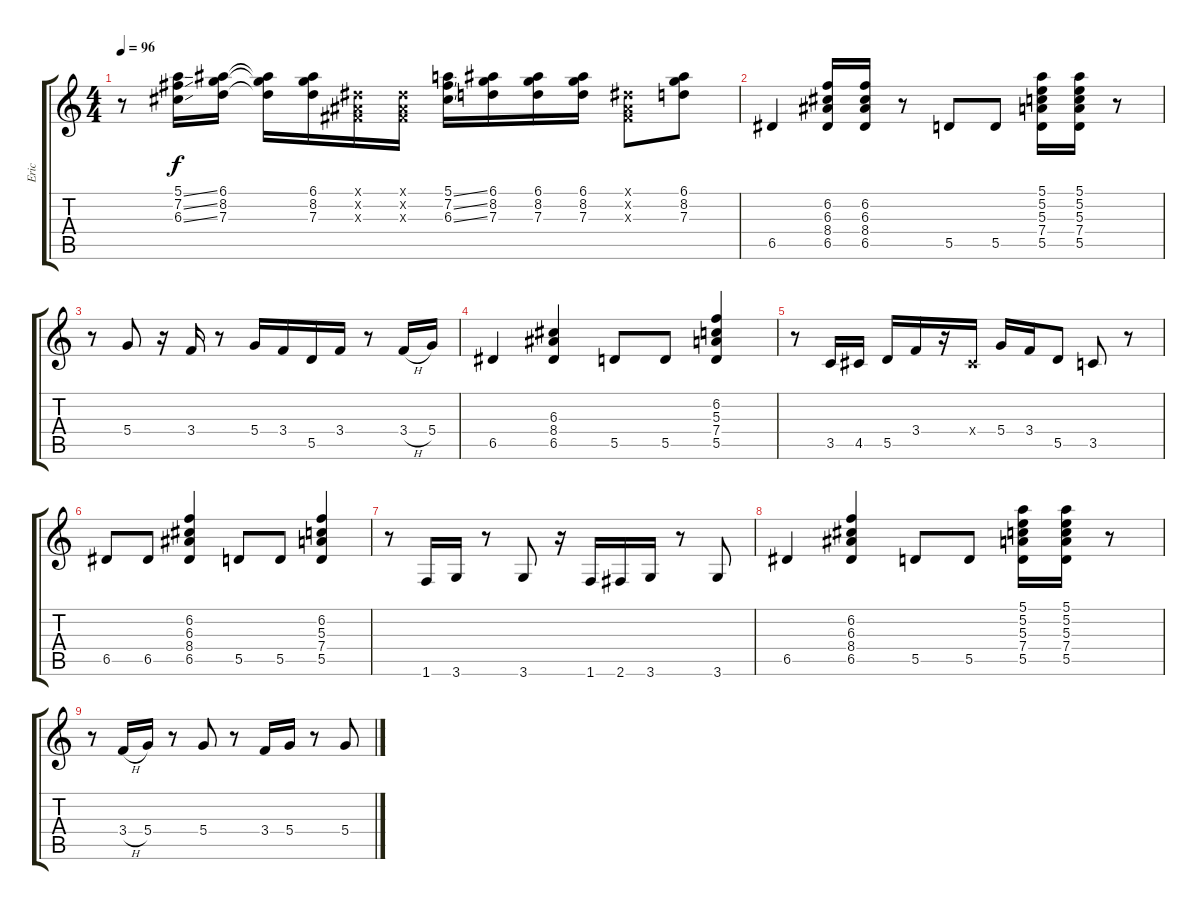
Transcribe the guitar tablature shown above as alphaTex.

\track ("Eric" "Eric") {instrument electricguitarclean}
\staff {score tabs}
\tuning (E4 B3 G3 D3 A2 E2) {hide}
\ts (4 4)
\tempo 96
\clef g2
\ks c
r.8{dy f} (5.1{ss} 7.2{ss} 6.3{ss}).16 (6.1 8.2 7.3).16 (6.1{t} 8.2{t} 7.3{t}).16 (6.1 8.2 7.3).16 (-1.1{x} -1.2{x} -1.3{x}).16 (-1.1{x} -1.2{x} -1.3{x}).16 (5.1{ss} 7.2{ss} 6.3{ss}).16 (6.1 8.2 7.3).16 (6.1 8.2 7.3).16 (6.1 8.2 7.3).16 (-1.1{x} -1.2{x} -1.3{x}).8 (6.1 8.2 7.3).8 |
6.5.4 (6.2 6.3 8.4 6.5).16 (6.2 6.3 8.4 6.5).16 r.8 5.5.8 5.5.8 (5.1 5.2 5.3 7.4 5.5).16 (5.1 5.2 5.3 7.4 5.5).16 r.8 |
r.8 5.4.8 r.16 3.4.16 r.8 5.4.16 3.4.16 5.5.16 3.4.16 r.8 3.4{h}.16 5.4.16 |
6.5.4 (6.3 8.4 6.5).4 5.5.8 5.5.8 (6.2 5.3 7.4 5.5).4 |
r.8 3.5.16 4.5.16 5.5.16 3.4.16 r.16 -1.4{x}.16 5.4.16 3.4.16 5.5.8 3.5.8 r.8 |
6.5.8 6.5.8 (6.2 6.3 8.4 6.5).4 5.5.8 5.5.8 (6.2 5.3 7.4 5.5).4 |
r.8 1.6.16 3.6.16 r.8 3.6.8 r.16 1.6.16 2.6.16 3.6.16 r.8 3.6.8 |
6.5.4 (6.2 6.3 8.4 6.5).4 5.5.8 5.5.8 (5.1 5.2 5.3 7.4 5.5).16 (5.1 5.2 5.3 7.4 5.5).16 r.8 |
r.8 3.4{h}.16 5.4.16 r.8 5.4.8 r.8 3.4.16 5.4.16 r.8 5.4.8
